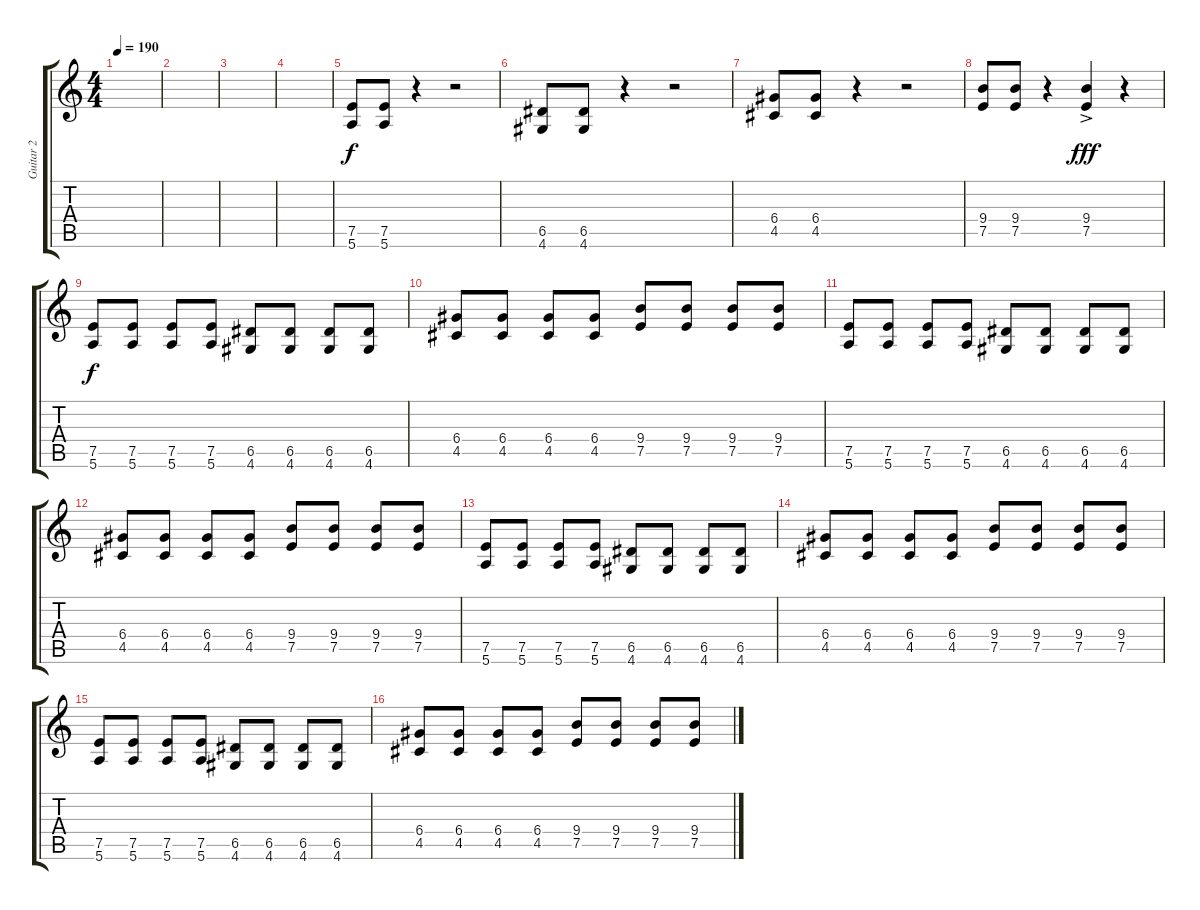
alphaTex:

\track ("Guitar 2" "Guitar 2") {instrument distortionguitar}
\staff {score tabs}
\tuning (E4 B3 G3 D3 A2 E2) {hide}
\ts (4 4)
\tempo 190
\clef g2
\ks c
|
|
|
|
(7.5 5.6).8 (7.5 5.6).8 r.4 r.2 |
(6.5 4.6).8 (6.5 4.6).8 r.4 r.2 |
(6.4 4.5).8 (6.4 4.5).8 r.4 r.2 |
(9.4 7.5).8 (9.4 7.5).8 r.4 (9.4{ac} 7.5{ac}).4{dy fff} r.4 |
(7.5 5.6).8{dy f} (7.5 5.6).8 (7.5 5.6).8 (7.5 5.6).8 (6.5 4.6).8 (6.5 4.6).8 (6.5 4.6).8 (6.5 4.6).8 |
(6.4 4.5).8 (6.4 4.5).8 (6.4 4.5).8 (6.4 4.5).8 (9.4 7.5).8 (9.4 7.5).8 (9.4 7.5).8 (9.4 7.5).8 |
(7.5 5.6).8 (7.5 5.6).8 (7.5 5.6).8 (7.5 5.6).8 (6.5 4.6).8 (6.5 4.6).8 (6.5 4.6).8 (6.5 4.6).8 |
(6.4 4.5).8 (6.4 4.5).8 (6.4 4.5).8 (6.4 4.5).8 (9.4 7.5).8 (9.4 7.5).8 (9.4 7.5).8 (9.4 7.5).8 |
(7.5 5.6).8 (7.5 5.6).8 (7.5 5.6).8 (7.5 5.6).8 (6.5 4.6).8 (6.5 4.6).8 (6.5 4.6).8 (6.5 4.6).8 |
(6.4 4.5).8 (6.4 4.5).8 (6.4 4.5).8 (6.4 4.5).8 (9.4 7.5).8 (9.4 7.5).8 (9.4 7.5).8 (9.4 7.5).8 |
(7.5 5.6).8 (7.5 5.6).8 (7.5 5.6).8 (7.5 5.6).8 (6.5 4.6).8 (6.5 4.6).8 (6.5 4.6).8 (6.5 4.6).8 |
(6.4 4.5).8 (6.4 4.5).8 (6.4 4.5).8 (6.4 4.5).8 (9.4 7.5).8 (9.4 7.5).8 (9.4 7.5).8 (9.4 7.5).8
